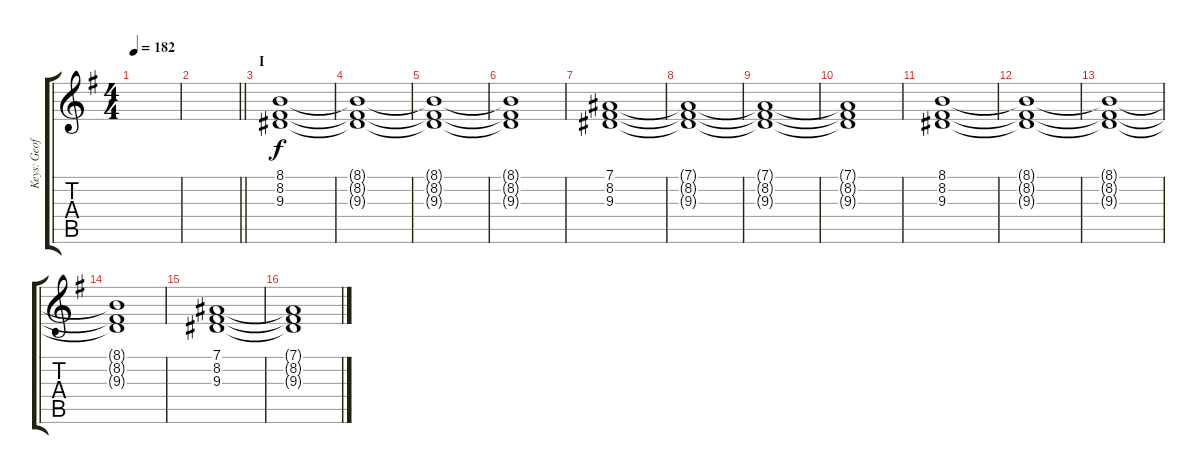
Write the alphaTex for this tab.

\track ("Keys: Geoff" "Keys: Geof") {instrument stringensemble1}
\staff {score tabs}
\tuning (Eb4 Bb3 Gb3 Db3 Ab2 Eb2) {hide}
\ts (4 4)
\tempo 182
\clef g2
\ks g
|
\barLineRight lightlight
|
\section ("" "I")
(8.1 8.2 9.3).1 |
(8.1{t} 8.2{t} 9.3{t}).1 |
(8.1{t} 8.2{t} 9.3{t}).1 |
(8.1{t} 8.2{t} 9.3{t}).1 |
(7.1 8.2 9.3).1 |
(7.1{t} 8.2{t} 9.3{t}).1 |
(7.1{t} 8.2{t} 9.3{t}).1 |
(7.1{t} 8.2{t} 9.3{t}).1 |
(8.1 8.2 9.3).1 |
(8.1{t} 8.2{t} 9.3{t}).1 |
(8.1{t} 8.2{t} 9.3{t}).1 |
(8.1{t} 8.2{t} 9.3{t}).1 |
(7.1 8.2 9.3).1 |
(7.1{t} 8.2{t} 9.3{t}).1
